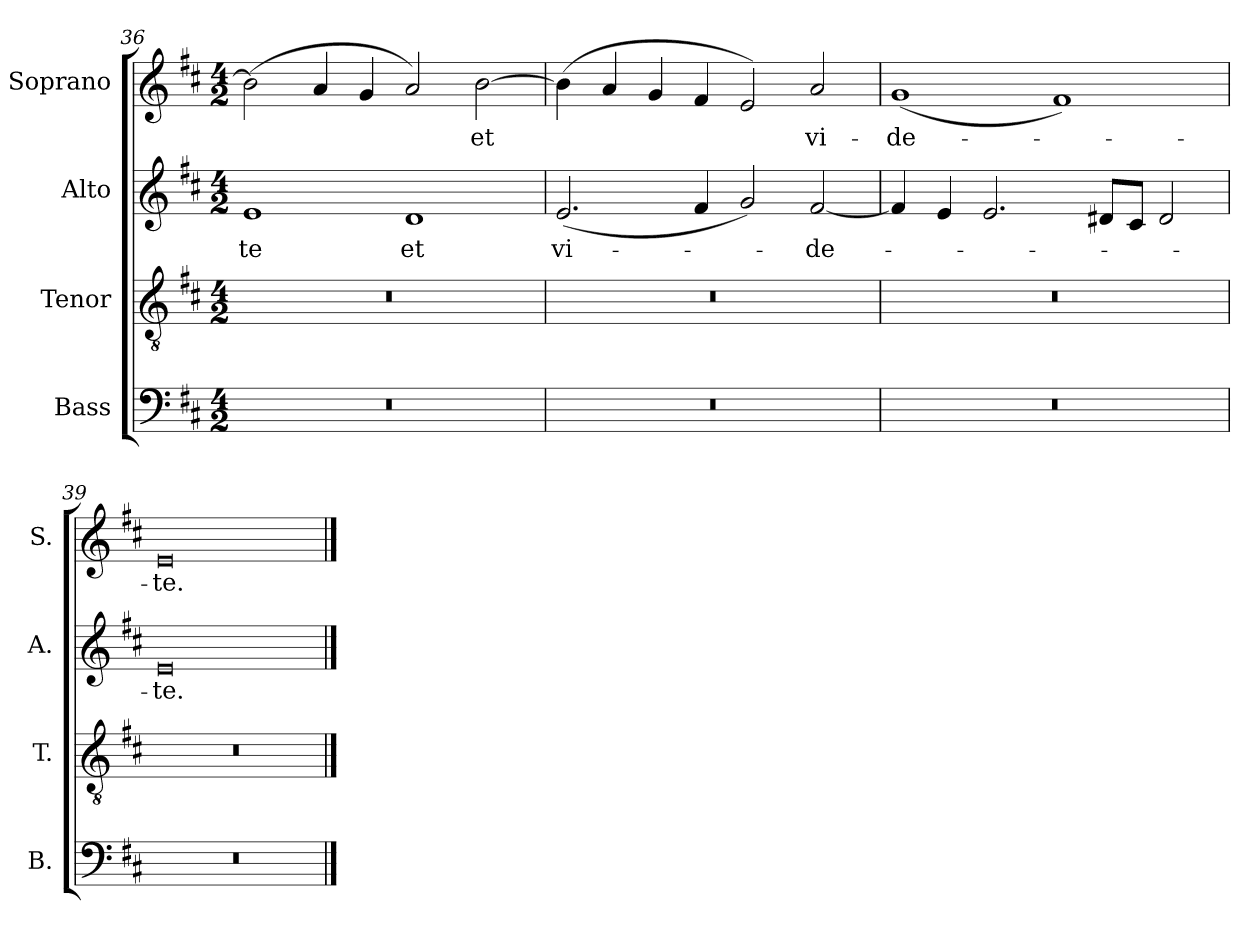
**kern	**kern	**kern	**text	**kern	**text
*part4	*part3	*part2	*part2	*part1	*part1
*staff4	*staff3	*staff2	*staff2	*staff1	*staff1
*I"Bass	*I"Tenor	*I"Alto	*	*I"Soprano	*
*I'B.	*I'T.	*I'A.	*	*I'S.	*
*clefF4	*clefGv2	*clefG2	*	*clefG2	*
*	*ITrd7c12	*	*	*	*
*k[f#c#]	*k[f#c#]	*k[f#c#]	*	*k[f#c#]	*
*D:	*D:	*D:	*	*D:	*
*M4/2	*M4/2	*M4/2	*	*M4/2	*
=36	=36	=36	=36	=36	=36
!LO:N:vis=1	!LO:N:vis=1	!	!	!	!
!	!	!	!LO:LY:b:color=#000000	!	!
0r	0r	1ei	-te	(2bi\]	.
.	.	.	.	4ai/	.
.	.	.	.	4gi/	.
!	!	!	!LO:LY:b:color=#000000	!	!
.	.	1di	et	2ai/)	.
!	!	!	!	!	!LO:LY:b:color=#000000
.	.	.	.	[2bi\	et
=37	=37	=37	=37	=37	=37
!LO:N:vis=1	!LO:N:vis=1	!	!	!	!
!	!	!	!LO:LY:b:color=#000000	!	!
0r	0r	(2.ei/	vi-	(4bi\]	.
.	.	.	.	4ai/	.
.	.	.	.	4gi/	.
.	.	4f#i/	.	4f#i/	.
.	.	2gi/)	.	2ei/)	.
!	!	!	!LO:LY:b:color=#000000	!	!
!	!	!	!	!	!LO:LY:b:color=#000000
.	.	[2f#i/	-de-	2ai/	vi-
=38	=38	=38	=38	=38	=38
!LO:N:vis=1	!LO:N:vis=1	!	!	!	!
!	!	!	!	!	!LO:LY:b:color=#000000
0r	0r	4f#i/]	.	(1gi	-de-
.	.	4ei/	.	.	.
.	.	2.ei/	.	.	.
.	.	.	.	1f#i)	.
.	.	8d#Xi/L	.	.	.
.	.	8c#i/J	.	.	.
.	.	2d#i/	.	.	.
=39	=39	=39	=39	=39	=39
!LO:N:vis=1	!LO:N:vis=1	!	!	!	!
!	!	!	!LO:LY:b:color=#000000	!	!
!	!	!	!	!	!LO:LY:b:color=#000000
0r	0r	0ei	-te.	0ei	-te.
==	==	==	==	==	==
*-	*-	*-	*-	*-	*-
